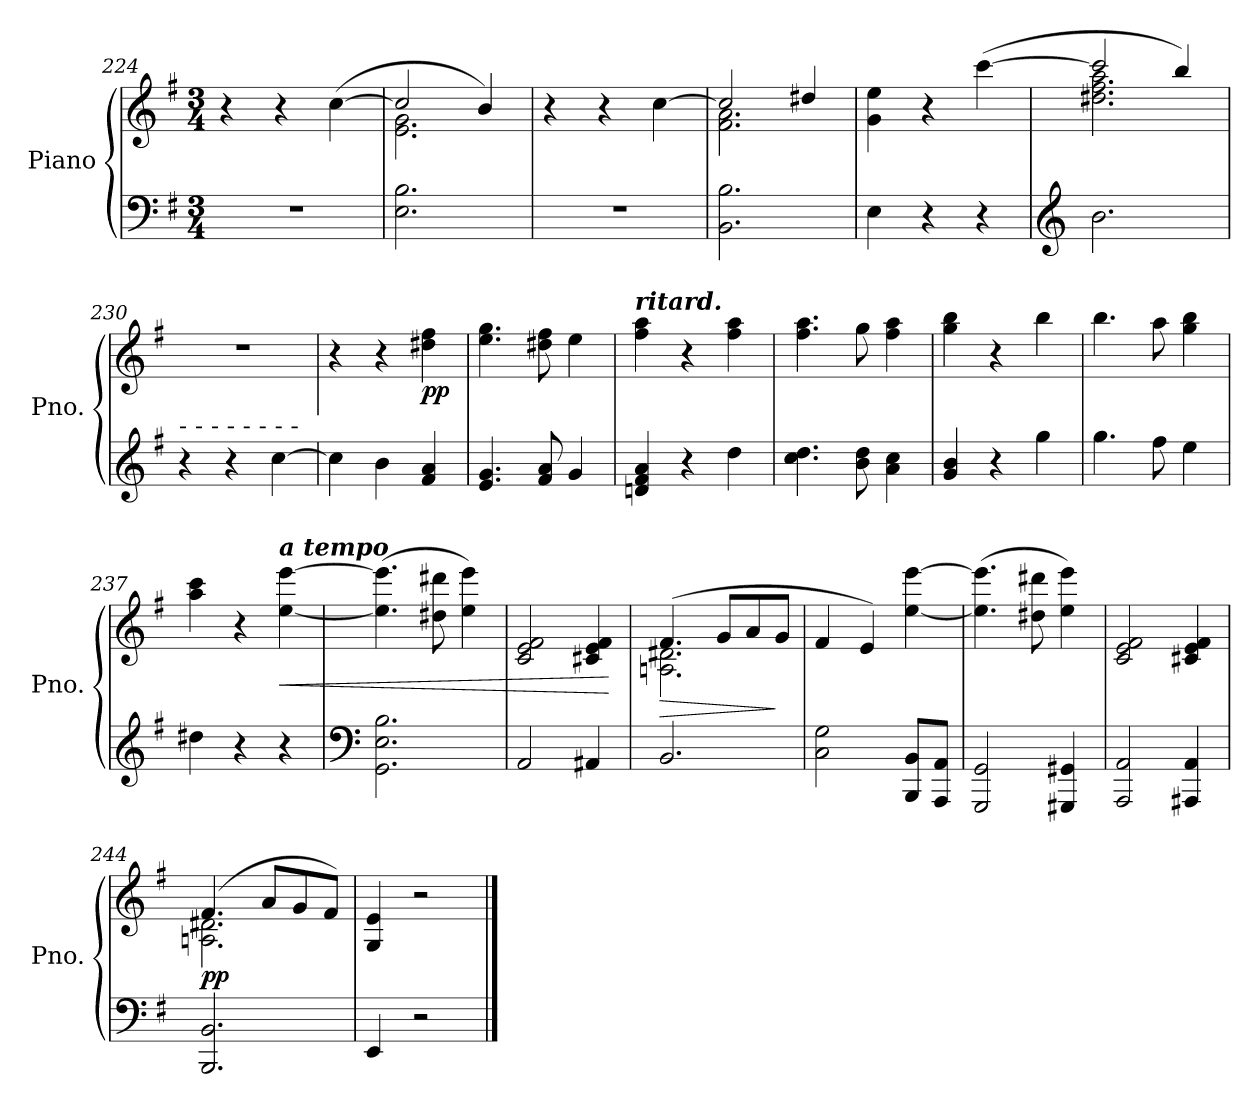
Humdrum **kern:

**kern	**kern	**dynam
*part1	*part1	*part1
*staff2	*staff1	*staff1/2
*I"Piano	*	*
*I'Pno.	*	*
*clefF4	*clefG2	*
*k[f#]	*k[f#]	*
*M3/4	*M3/4	*
=224	=224	=224
2.r	4r	.
.	4r	.
.	([4cc\	.
=225	=225	=225
*	*^	*
2.E\ 2.B\	2cc/]	2.e\ 2.g\	.
.	4b/)	.	.
*	*v	*v	*
=226	=226	=226
2.r	4r	.
.	4r	.
.	[4cc\	.
=227	=227	=227
*	*^	*
2.BB\ 2.B\	2cc/]	2.f#\ 2.a\	.
.	4dd#X/	.	.
*	*v	*v	*
=228	=228	=228
4E\	4g\ 4ee\	.
4r	4r	.
4r	([4ccc\	.
!!LO:PB:g=z
=229	=229	=229
*clefG2	*	*
*	*^	*
2.b\	2ccc/]	2.dd#X\ 2.ff#\ 2.aa\	.
.	4bb/)	.	.
*	*v	*v	*
!!LO:LB:g=z
=230	=230	=230
!LO:TX:a:t=-  -  -  -  -  -  -  -	!	!
4r	2.r	.
4r	.	.
[4cc\	.	.
=231	=231	=231
4cc\]	4r	.
4b\	4r	.
!	!	!LO:DY:b
4f#/ 4a/	4dd#X\ 4ff#\	pp
=232	=232	=232
4.e/ 4.g/	4.ee\ 4.gg\	.
8f#/ 8a/	8dd#X\ 8ff#\	.
4g/	4ee\	.
=233	=233	=233
!	!LO:TX:a:Bi:t=ritard.	!
4dn/ 4f#/ 4a/	4ff#\ 4aa\	.
4r	4r	.
4dd\	4ff#\ 4aa\	.
=234	=234	=234
4.cc\ 4.dd\	4.ff#\ 4.aa\	.
8b\ 8dd\	8gg\	.
4a\ 4cc\	4ff#\ 4aa\	.
=235	=235	=235
4g/ 4b/	4gg\ 4bb\	.
4r	4r	.
4gg\	4bb\	.
=236	=236	=236
4.gg\	4.bb\	.
8ff#\	8aa\	.
4ee\	4gg\ 4bb\	.
=237	=237	=237
4dd#X\	4aa\ 4ccc\	.
4r	4r	.
!	!LO:TX:a:Bi:t=a tempo	!
!	!	!LO:HP:b
4r	[4ee\ [4eee\	<
!!LO:LB:g=z
=238	=238	=238
*clefF4	*	*
2.GG\ 2.E\ 2.B\	(4.ee\] 4.eee\]	.
.	8dd#X\ 8ddd#X\	.
.	4ee\ 4eee\)	.
!!LO:LB:g=z
=239	=239	=239
2AA/	2c/ 2e/ 2f#/	.
4AA#X/	4c#X/ 4e/ 4f#/	.
.	.	[
=240	=240	=240
!	!	!LO:HP:b
*	*^	*
2.BB/	(4.f#/	2.An\ 2.d#X\	>
.	8g/L	.	.
.	8a/	.	.
.	8g/J	.	]
*	*v	*v	*
=241	=241	=241
2C\ 2G\	4f#/	.
.	4e/)	.
8BBB/ 8BB/L	[4ee\ [4eee\	.
8AAA/ 8AA/J	.	.
=242	=242	=242
2GGG/ 2GG/	(4.ee\] 4.eee\]	.
.	8dd#X\ 8ddd#X\	.
4GGG#X/ 4GG#X/	4ee\ 4eee\)	.
=243	=243	=243
!	!	!LO:DY:b
2AAA/ 2AA/	2c/ 2e/ 2f#/	other-dynamics
4AAA#X/ 4AA/	4c#X/ 4e/ 4f#/	.
=244	=244	=244
*	*^	*
!	!	!	!LO:DY:b
2.BBB/ 2.BB/	(4.f#/	2.An\ 2.d#X\	pp
.	8a/L	.	.
.	8g/	.	.
.	8f#/J)	.	.
*	*v	*v	*
=245	=245	=245
4EE/	4G/ 4e/	.
2r	2r	.
==	==	==
*-	*-	*-
